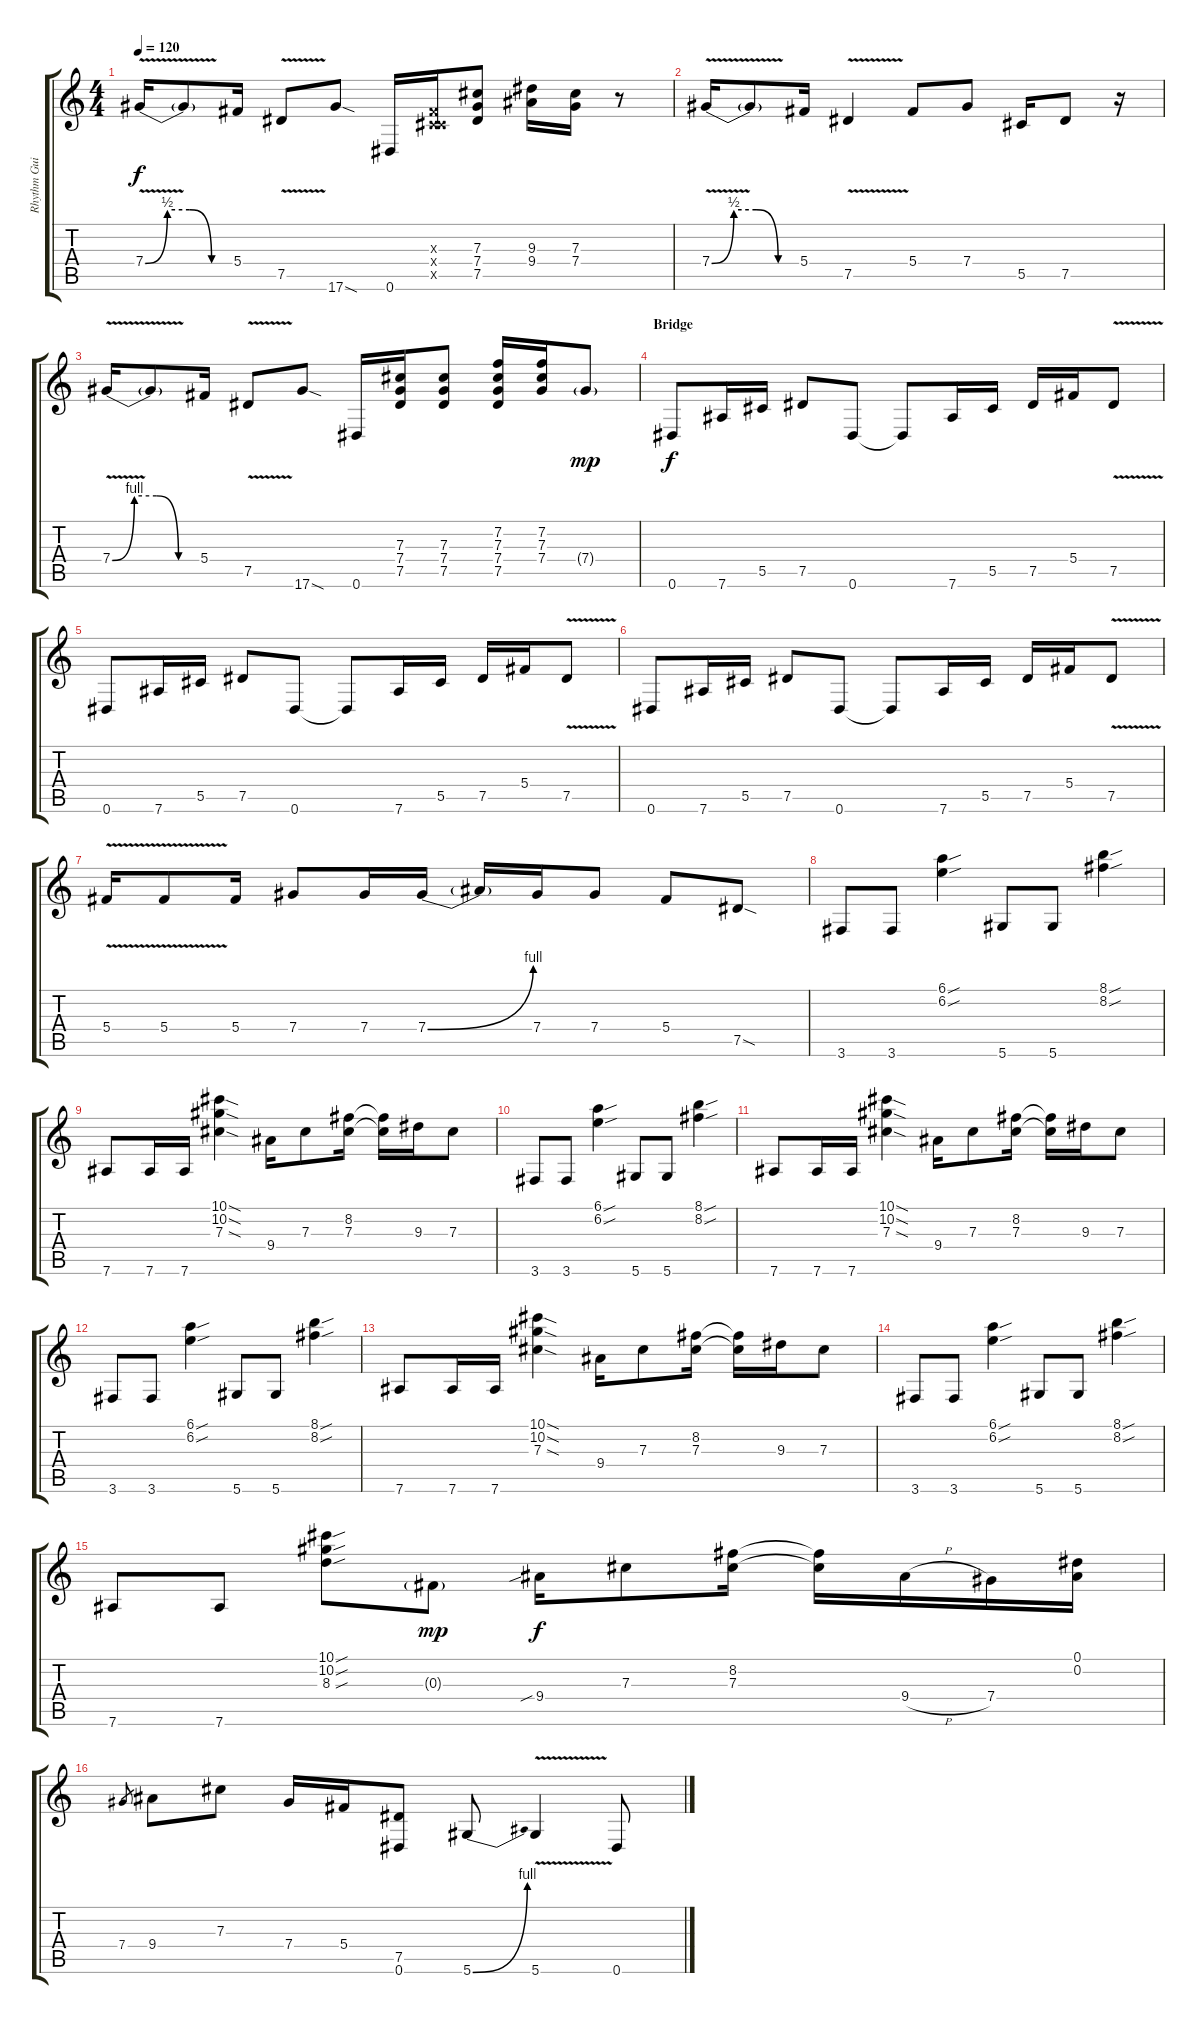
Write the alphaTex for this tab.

\track ("Rhythm Guitar" "Rhythm Gui") {instrument overdrivenguitar}
\staff {score tabs}
\tuning (Eb4 Bb3 Gb3 Db3 Ab2 Eb2) {hide}
\ts (4 4)
\tempo 120
\clef g2
\ks c
7.4{be (custom 0 0 15 2 30 2 45 0 60 0) v}.16{dy f} 7.4{t}.8 5.4.16 7.5{v}.8 17.6{sod}.8 0.6.16 (0.3{x} 0.4{x} 5.5{x}).16 (7.3 7.4 7.5).8 (9.3 9.4).16 (7.3 7.4).16 r.8 |
7.4{be (custom 0 0 15 2 30 2 45 0 60 0) v}.16 7.4{t}.8 5.4.16 7.5{v}.4 5.4.8 7.4.8 5.5.16 7.5.8 r.16 |
7.4{be (custom 0 0 15 4 30 4 45 0 60 0) v}.16 7.4{t}.8 5.4.16 7.5{v}.8 17.6{sod}.8 0.6.16 (7.3 7.4 7.5).16 (7.3 7.4 7.5).8 (7.2 7.3 7.4 7.5).16 (7.2 7.3 7.4).16 7.4{g}.8{dy mp} |
\section ("" "Bridge")
0.6.8{dy f} 7.6.16 5.5.16 7.5.8 0.6.8 0.6{t}.8 7.6.16 5.5.16 7.5.16 5.4.16 7.5{v}.8 |
0.6.8 7.6.16 5.5.16 7.5.8 0.6.8 0.6{t}.8 7.6.16 5.5.16 7.5.16 5.4.16 7.5{v}.8 |
0.6.8 7.6.16 5.5.16 7.5.8 0.6.8 0.6{t}.8 7.6.16 5.5.16 7.5.16 5.4.16 7.5{v}.8 |
5.4{v}.16 5.4{v}.8 5.4.16 7.4.8 7.4.16 7.4{be (bend 0 0 60 4)}.16 7.4{t}.16 7.4.16 7.4.8 5.4.8 7.5{sod}.8 |
3.6.8 3.6.8 (6.1{sou} 6.2{sou}).4 5.6.8 5.6.8 (8.1{sou} 8.2{sou}).4 |
7.6.8 7.6.16 7.6.16 (10.1{sod} 10.2{sod} 7.3{sod}).4 9.4.16 7.3.8 (8.2 7.3).16 (8.2{t} 7.3{t}).16 9.3.16 7.3.8 |
3.6.8 3.6.8 (6.1{sou} 6.2{sou}).4 5.6.8 5.6.8 (8.1{sou} 8.2{sou}).4 |
7.6.8 7.6.16 7.6.16 (10.1{sod} 10.2{sod} 7.3{sod}).4 9.4.16 7.3.8 (8.2 7.3).16 (8.2{t} 7.3{t}).16 9.3.16 7.3.8 |
3.6.8 3.6.8 (6.1{sou} 6.2{sou}).4 5.6.8 5.6.8 (8.1{sou} 8.2{sou}).4 |
7.6.8 7.6.16 7.6.16 (10.1{sod} 10.2{sod} 7.3{sod}).4 9.4.16 7.3.8 (8.2 7.3).16 (8.2{t} 7.3{t}).16 9.3.16 7.3.8 |
3.6.8 3.6.8 (6.1{sou} 6.2{sou}).4 5.6.8 5.6.8 (8.1{sou} 8.2{sou}).4 |
7.6.8 7.6.8 (10.1{sou} 10.2{sou} 8.3{sou}).8 0.3{g}.8{dy mp} 9.4{sib}.16{dy f} 7.3.8 (8.2 7.3).16 (8.2{t} 7.3{t}).16 9.4{h}.16 7.4.16 (0.1 0.2).16 |
7.4.8{gr} 9.4.8 7.3.8 7.4.16 5.4.16 (7.5 0.6).8 5.6{be (bend 0 0 60 4)}.8 5.6{v}.4 0.6.8
